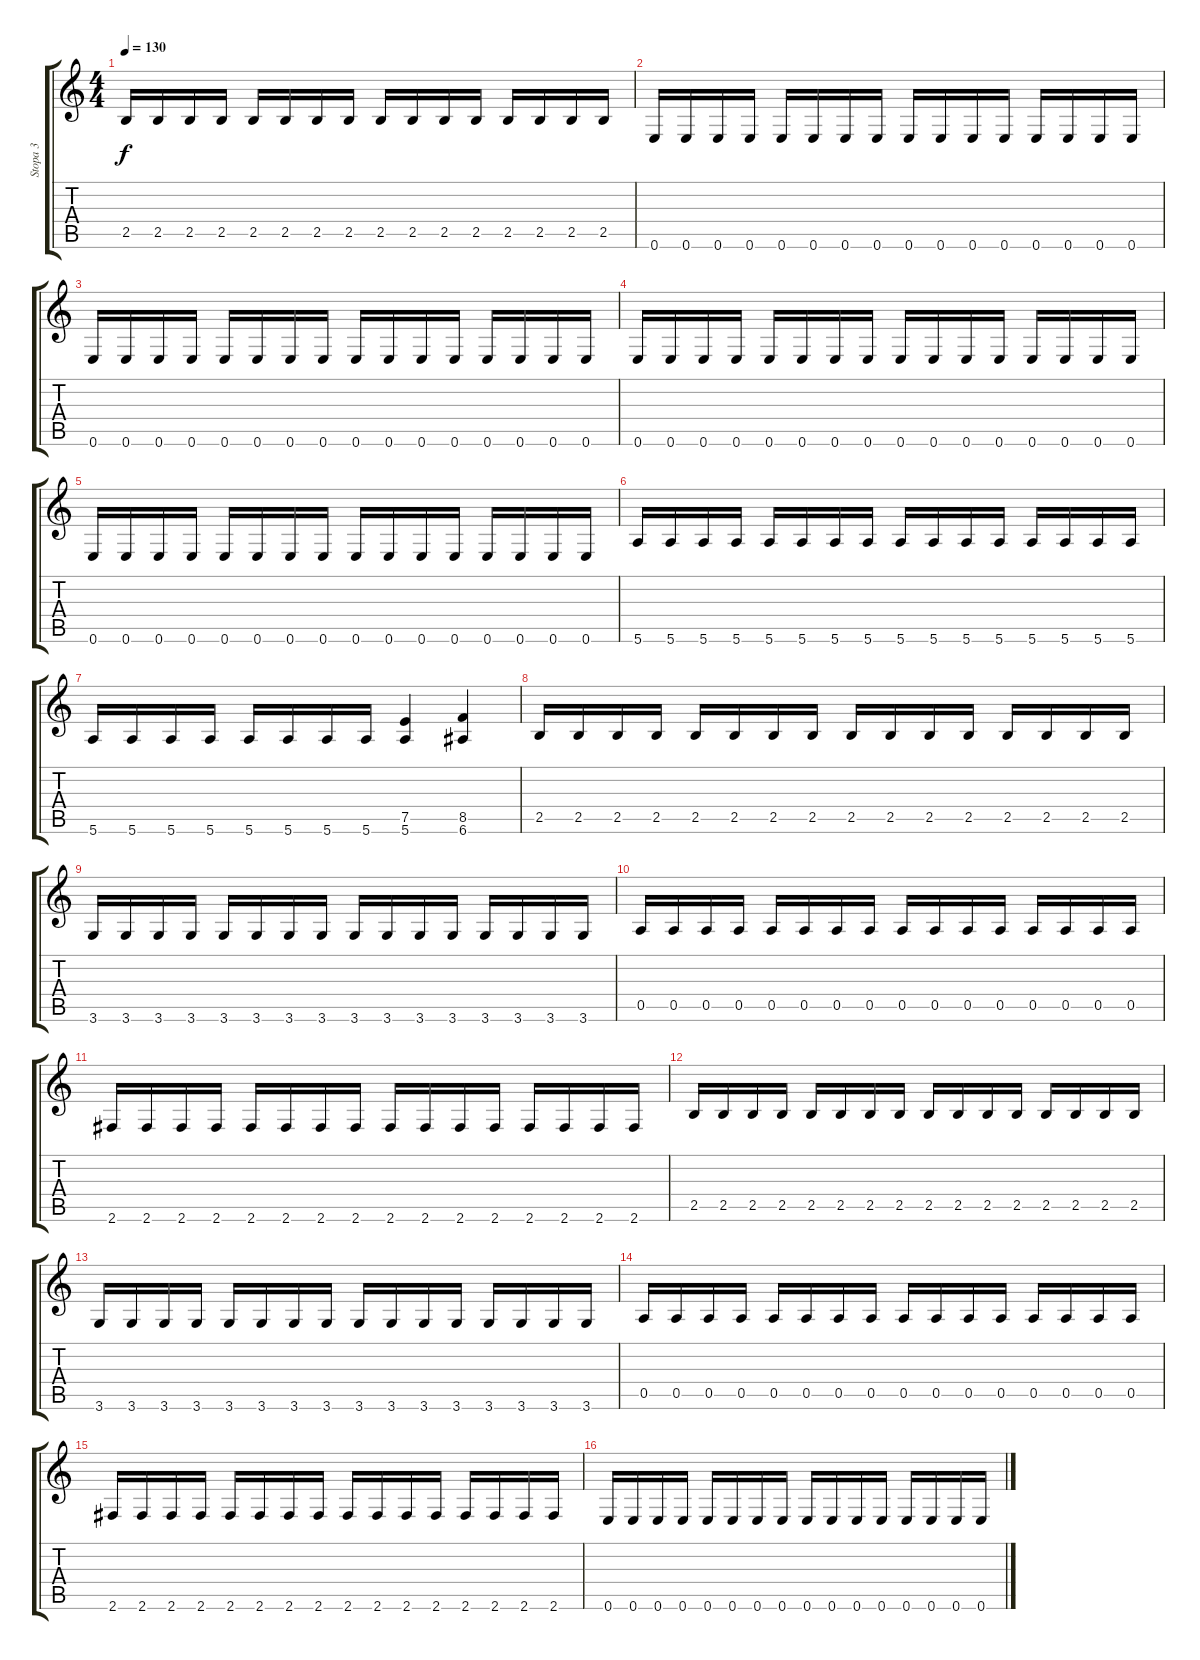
\track ("Stopa 3" "Stopa 3") {instrument distortionguitar}
\staff {score tabs}
\tuning (E4 B3 G3 D3 A2 E2) {hide}
\ts (4 4)
\tempo 130
\clef g2
\ks c
2.5.16{dy f} 2.5.16 2.5.16 2.5.16 2.5.16 2.5.16 2.5.16 2.5.16 2.5.16 2.5.16 2.5.16 2.5.16 2.5.16 2.5.16 2.5.16 2.5.16 |
0.6.16 0.6.16 0.6.16 0.6.16 0.6.16 0.6.16 0.6.16 0.6.16 0.6.16 0.6.16 0.6.16 0.6.16 0.6.16 0.6.16 0.6.16 0.6.16 |
0.6.16 0.6.16 0.6.16 0.6.16 0.6.16 0.6.16 0.6.16 0.6.16 0.6.16 0.6.16 0.6.16 0.6.16 0.6.16 0.6.16 0.6.16 0.6.16 |
0.6.16 0.6.16 0.6.16 0.6.16 0.6.16 0.6.16 0.6.16 0.6.16 0.6.16 0.6.16 0.6.16 0.6.16 0.6.16 0.6.16 0.6.16 0.6.16 |
0.6.16 0.6.16 0.6.16 0.6.16 0.6.16 0.6.16 0.6.16 0.6.16 0.6.16 0.6.16 0.6.16 0.6.16 0.6.16 0.6.16 0.6.16 0.6.16 |
5.6.16 5.6.16 5.6.16 5.6.16 5.6.16 5.6.16 5.6.16 5.6.16 5.6.16 5.6.16 5.6.16 5.6.16 5.6.16 5.6.16 5.6.16 5.6.16 |
5.6.16 5.6.16 5.6.16 5.6.16 5.6.16 5.6.16 5.6.16 5.6.16 (7.5 5.6).4 (8.5 6.6).4 |
2.5.16 2.5.16 2.5.16 2.5.16 2.5.16 2.5.16 2.5.16 2.5.16 2.5.16 2.5.16 2.5.16 2.5.16 2.5.16 2.5.16 2.5.16 2.5.16 |
3.6.16 3.6.16 3.6.16 3.6.16 3.6.16 3.6.16 3.6.16 3.6.16 3.6.16 3.6.16 3.6.16 3.6.16 3.6.16 3.6.16 3.6.16 3.6.16 |
0.5.16 0.5.16 0.5.16 0.5.16 0.5.16 0.5.16 0.5.16 0.5.16 0.5.16 0.5.16 0.5.16 0.5.16 0.5.16 0.5.16 0.5.16 0.5.16 |
2.6.16 2.6.16 2.6.16 2.6.16 2.6.16 2.6.16 2.6.16 2.6.16 2.6.16 2.6.16 2.6.16 2.6.16 2.6.16 2.6.16 2.6.16 2.6.16 |
2.5.16 2.5.16 2.5.16 2.5.16 2.5.16 2.5.16 2.5.16 2.5.16 2.5.16 2.5.16 2.5.16 2.5.16 2.5.16 2.5.16 2.5.16 2.5.16 |
3.6.16 3.6.16 3.6.16 3.6.16 3.6.16 3.6.16 3.6.16 3.6.16 3.6.16 3.6.16 3.6.16 3.6.16 3.6.16 3.6.16 3.6.16 3.6.16 |
0.5.16 0.5.16 0.5.16 0.5.16 0.5.16 0.5.16 0.5.16 0.5.16 0.5.16 0.5.16 0.5.16 0.5.16 0.5.16 0.5.16 0.5.16 0.5.16 |
2.6.16 2.6.16 2.6.16 2.6.16 2.6.16 2.6.16 2.6.16 2.6.16 2.6.16 2.6.16 2.6.16 2.6.16 2.6.16 2.6.16 2.6.16 2.6.16 |
0.6.16 0.6.16 0.6.16 0.6.16 0.6.16 0.6.16 0.6.16 0.6.16 0.6.16 0.6.16 0.6.16 0.6.16 0.6.16 0.6.16 0.6.16 0.6.16
